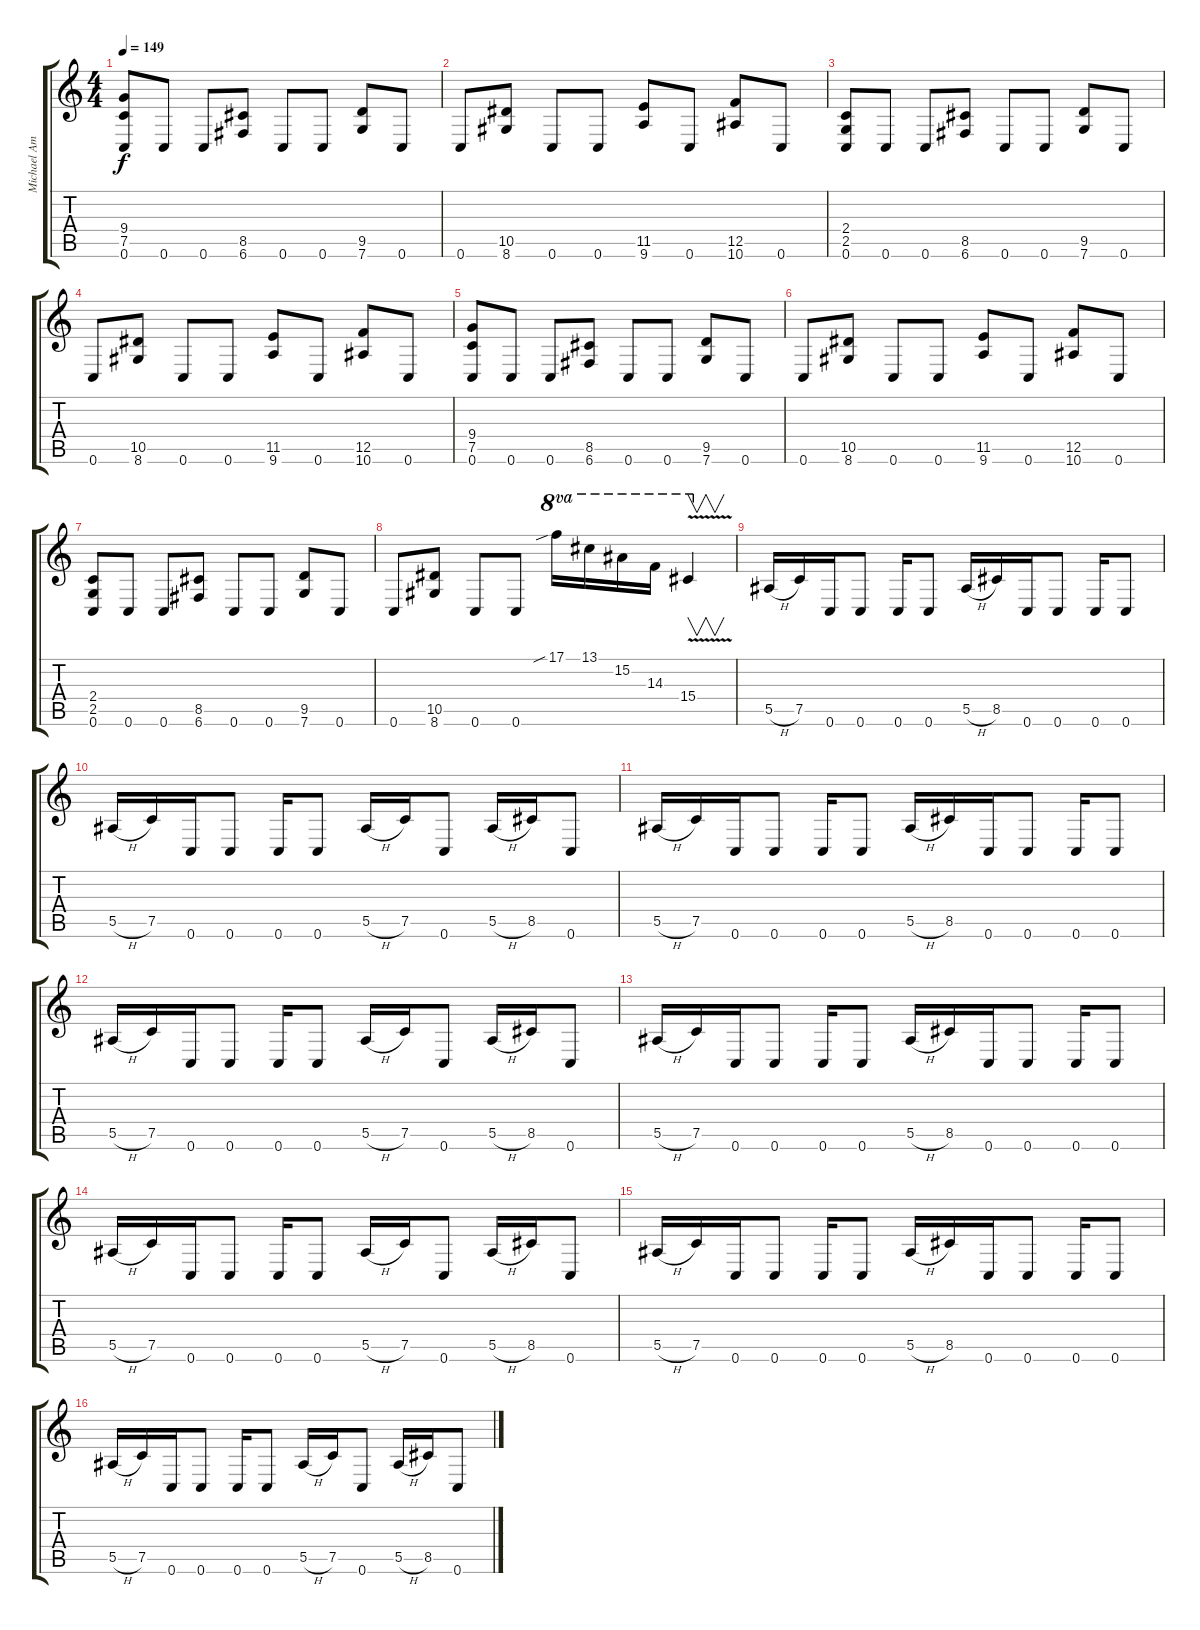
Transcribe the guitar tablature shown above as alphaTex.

\track ("Michael Amott" "Michael Am") {instrument distortionguitar}
\staff {score tabs}
\tuning (C4 G3 Eb3 Bb2 F2 C2) {hide}
\ts (4 4)
\tempo 149
\clef g2
\ks c
(9.4 7.5 0.6).8{dy f} 0.6.8 0.6.8 (8.5 6.6).8 0.6.8 0.6.8 (9.5 7.6).8 0.6.8 |
0.6.8 (10.5 8.6).8 0.6.8 0.6.8 (11.5 9.6).8 0.6.8 (12.5 10.6).8 0.6.8 |
(2.4 2.5 0.6).8 0.6.8 0.6.8 (8.5 6.6).8 0.6.8 0.6.8 (9.5 7.6).8 0.6.8 |
0.6.8 (10.5 8.6).8 0.6.8 0.6.8 (11.5 9.6).8 0.6.8 (12.5 10.6).8 0.6.8 |
(9.4 7.5 0.6).8 0.6.8 0.6.8 (8.5 6.6).8 0.6.8 0.6.8 (9.5 7.6).8 0.6.8 |
0.6.8 (10.5 8.6).8 0.6.8 0.6.8 (11.5 9.6).8 0.6.8 (12.5 10.6).8 0.6.8 |
(2.4 2.5 0.6).8 0.6.8 0.6.8 (8.5 6.6).8 0.6.8 0.6.8 (9.5 7.6).8 0.6.8 |
0.6.8 (10.5 8.6).8 0.6.8 0.6.8 17.1{sib}.16{ot 8va} 13.1.16{ot 8va} 15.2.16{ot 8va} 14.3.16{ot 8va} 15.4{v}.4{v ot 8va} |
5.5{h}.16 7.5.16 0.6.16 0.6.8 0.6.16 0.6.8 5.5{h}.16 8.5.16 0.6.16 0.6.8 0.6.16 0.6.8 |
5.5{h}.16 7.5.16 0.6.16 0.6.8 0.6.16 0.6.8 5.5{h}.16 7.5.16 0.6.8 5.5{h}.16 8.5.16 0.6.8 |
5.5{h}.16 7.5.16 0.6.16 0.6.8 0.6.16 0.6.8 5.5{h}.16 8.5.16 0.6.16 0.6.8 0.6.16 0.6.8 |
5.5{h}.16 7.5.16 0.6.16 0.6.8 0.6.16 0.6.8 5.5{h}.16 7.5.16 0.6.8 5.5{h}.16 8.5.16 0.6.8 |
5.5{h}.16 7.5.16 0.6.16 0.6.8 0.6.16 0.6.8 5.5{h}.16 8.5.16 0.6.16 0.6.8 0.6.16 0.6.8 |
5.5{h}.16 7.5.16 0.6.16 0.6.8 0.6.16 0.6.8 5.5{h}.16 7.5.16 0.6.8 5.5{h}.16 8.5.16 0.6.8 |
5.5{h}.16 7.5.16 0.6.16 0.6.8 0.6.16 0.6.8 5.5{h}.16 8.5.16 0.6.16 0.6.8 0.6.16 0.6.8 |
5.5{h}.16 7.5.16 0.6.16 0.6.8 0.6.16 0.6.8 5.5{h}.16 7.5.16 0.6.8 5.5{h}.16 8.5.16 0.6.8
